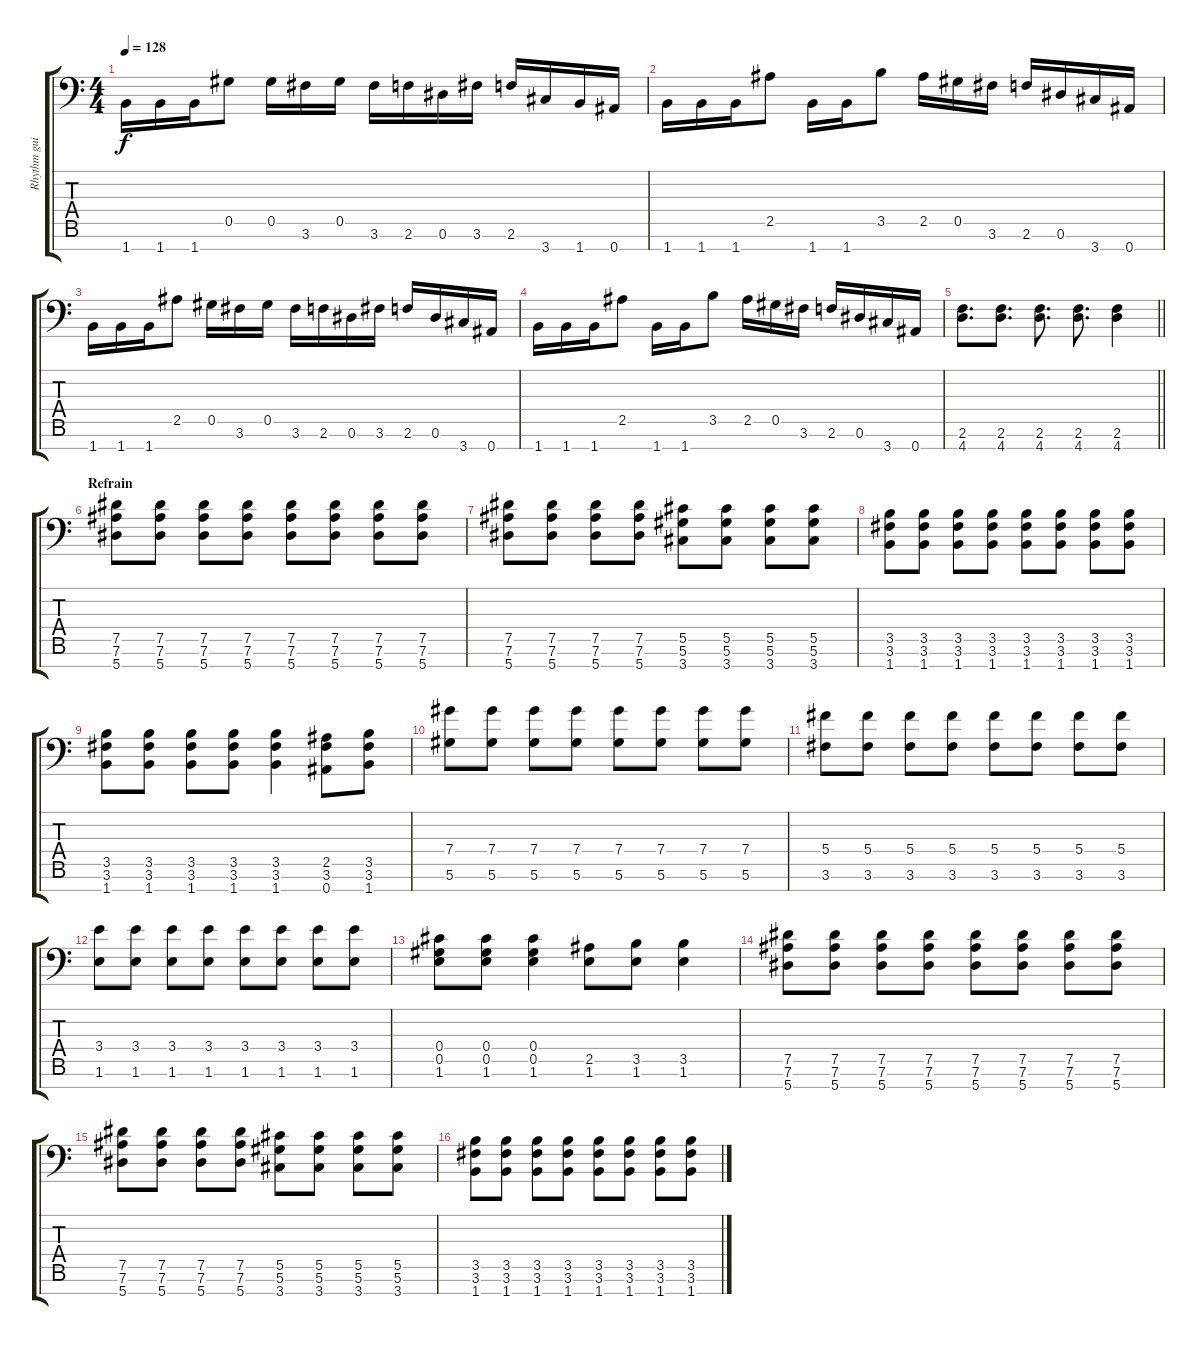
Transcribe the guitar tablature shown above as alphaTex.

\track ("Rhythm guitar" "Rhythm gui") {instrument overdrivenguitar}
\staff {score tabs}
\tuning (Eb4 Bb3 Gb3 Db3 Ab2 Eb2 Bb1) {hide}
\ts (4 4)
\tempo 128
\clef f4
\ks c
1.7.16{dy f} 1.7.16 1.7.16 0.5.8 0.5.16 3.6.16 0.5.16 3.6.16 2.6.16 0.6.16 3.6.16 2.6.16 3.7.16 1.7.16 0.7.16 |
1.7.16 1.7.16 1.7.16 2.5.8 1.7.16 1.7.16 3.5.8 2.5.16 0.5.16 3.6.16 2.6.16 0.6.16 3.7.16 0.7.16 |
1.7.16 1.7.16 1.7.16 2.5.8 0.5.16 3.6.16 0.5.16 3.6.16 2.6.16 0.6.16 3.6.16 2.6.16 0.6.16 3.7.16 0.7.16 |
1.7.16 1.7.16 1.7.16 2.5.8 1.7.16 1.7.16 3.5.8 2.5.16 0.5.16 3.6.16 2.6.16 0.6.16 3.7.16 0.7.16 |
\barLineRight lightlight
(2.6 4.7).8{d} (2.6 4.7).8{d} (2.6 4.7).8{d} (2.6 4.7).8{d} (2.6 4.7).4 |
\section ("" "Refrain")
(7.5 7.6 5.7).8 (7.5 7.6 5.7).8 (7.5 7.6 5.7).8 (7.5 7.6 5.7).8 (7.5 7.6 5.7).8 (7.5 7.6 5.7).8 (7.5 7.6 5.7).8 (7.5 7.6 5.7).8 |
(7.5 7.6 5.7).8 (7.5 7.6 5.7).8 (7.5 7.6 5.7).8 (7.5 7.6 5.7).8 (5.5 5.6 3.7).8 (5.5 5.6 3.7).8 (5.5 5.6 3.7).8 (5.5 5.6 3.7).8 |
(3.5 3.6 1.7).8 (3.5 3.6 1.7).8 (3.5 3.6 1.7).8 (3.5 3.6 1.7).8 (3.5 3.6 1.7).8 (3.5 3.6 1.7).8 (3.5 3.6 1.7).8 (3.5 3.6 1.7).8 |
(3.5 3.6 1.7).8 (3.5 3.6 1.7).8 (3.5 3.6 1.7).8 (3.5 3.6 1.7).8 (3.5 3.6 1.7).4 (2.5 3.6 0.7).8 (3.5 3.6 1.7).8 |
(7.4 5.6).8 (7.4 5.6).8 (7.4 5.6).8 (7.4 5.6).8 (7.4 5.6).8 (7.4 5.6).8 (7.4 5.6).8 (7.4 5.6).8 |
(5.4 3.6).8 (5.4 3.6).8 (5.4 3.6).8 (5.4 3.6).8 (5.4 3.6).8 (5.4 3.6).8 (5.4 3.6).8 (5.4 3.6).8 |
(3.4 1.6).8 (3.4 1.6).8 (3.4 1.6).8 (3.4 1.6).8 (3.4 1.6).8 (3.4 1.6).8 (3.4 1.6).8 (3.4 1.6).8 |
(0.4 0.5 1.6).8 (0.4 0.5 1.6).8 (0.4 0.5 1.6).4 (2.5 1.6).8 (3.5 1.6).8 (3.5 1.6).4 |
(7.5 7.6 5.7).8 (7.5 7.6 5.7).8 (7.5 7.6 5.7).8 (7.5 7.6 5.7).8 (7.5 7.6 5.7).8 (7.5 7.6 5.7).8 (7.5 7.6 5.7).8 (7.5 7.6 5.7).8 |
(7.5 7.6 5.7).8 (7.5 7.6 5.7).8 (7.5 7.6 5.7).8 (7.5 7.6 5.7).8 (5.5 5.6 3.7).8 (5.5 5.6 3.7).8 (5.5 5.6 3.7).8 (5.5 5.6 3.7).8 |
(3.5 3.6 1.7).8 (3.5 3.6 1.7).8 (3.5 3.6 1.7).8 (3.5 3.6 1.7).8 (3.5 3.6 1.7).8 (3.5 3.6 1.7).8 (3.5 3.6 1.7).8 (3.5 3.6 1.7).8
